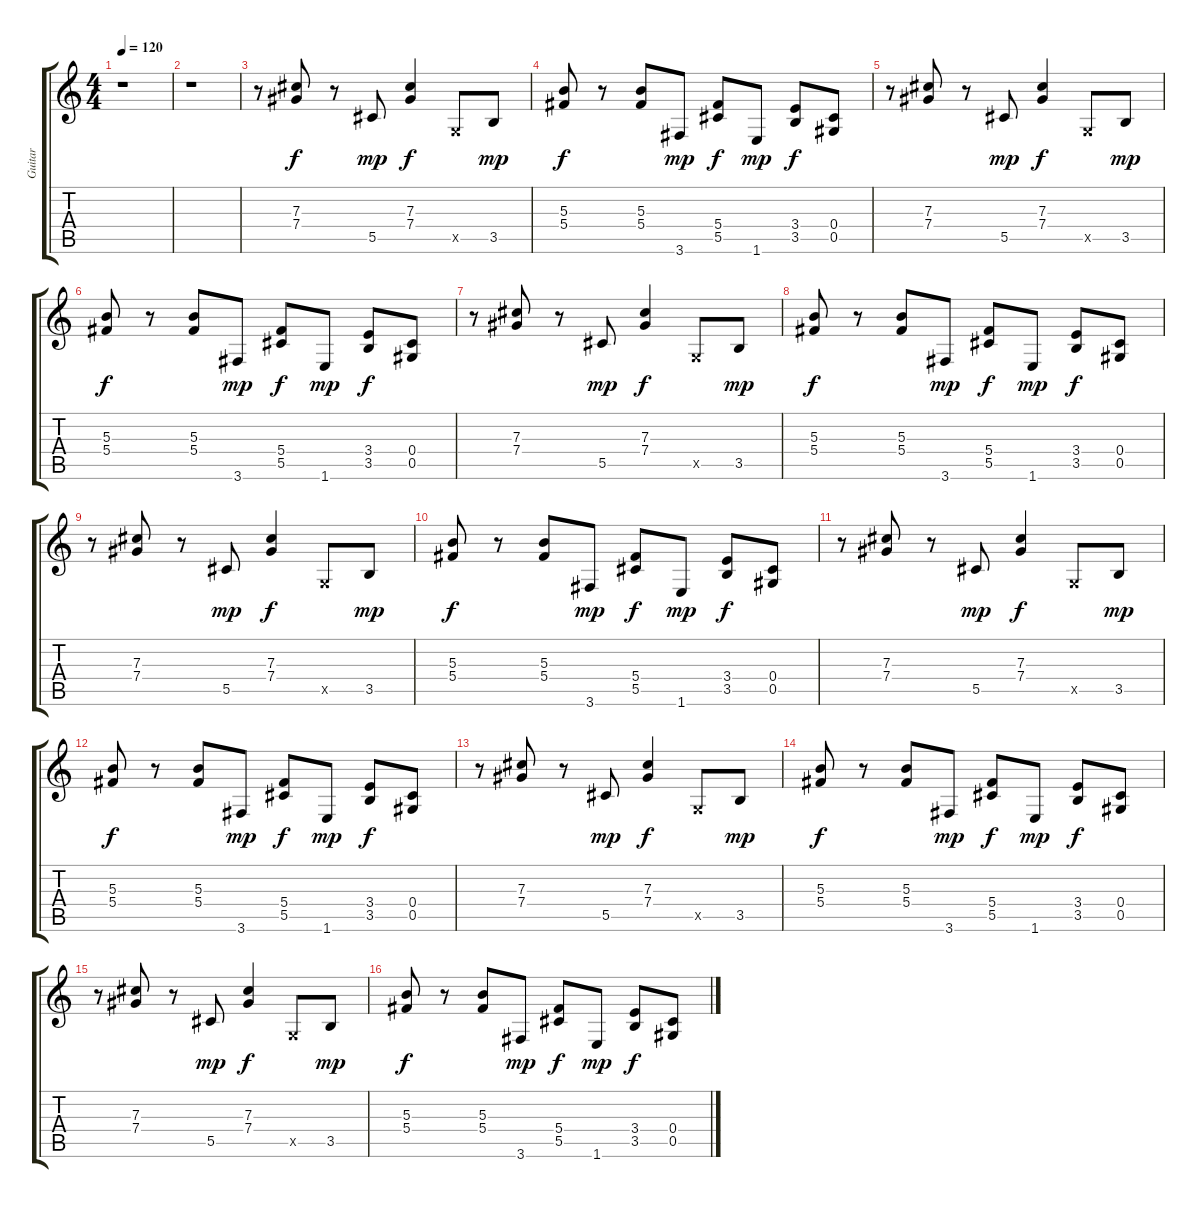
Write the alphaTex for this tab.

\track ("Guitar" "Guitar") {instrument overdrivenguitar}
\staff {score tabs}
\tuning (Eb4 Bb3 Gb3 Db3 Ab2 Eb2) {hide}
\ts (4 4)
\tempo 120
\clef g2
\ks c
r.1{dy f instrument overdrivenguitar} |
r.1 |
r.8 (7.3 7.4).8 r.8 5.5.8{dy mp} (7.3 7.4).4{dy f} -1.5{x}.8 3.5.8{dy mp} |
(5.3 5.4).8{dy f} r.8 (5.3 5.4).8 3.6.8{dy mp} (5.4 5.5).8{dy f} 1.6.8{dy mp} (3.4 3.5).8{dy f} (0.4 0.5).8 |
r.8 (7.3 7.4).8 r.8 5.5.8{dy mp} (7.3 7.4).4{dy f} -1.5{x}.8 3.5.8{dy mp} |
(5.3 5.4).8{dy f} r.8 (5.3 5.4).8 3.6.8{dy mp} (5.4 5.5).8{dy f} 1.6.8{dy mp} (3.4 3.5).8{dy f} (0.4 0.5).8 |
r.8 (7.3 7.4).8 r.8 5.5.8{dy mp} (7.3 7.4).4{dy f} -1.5{x}.8 3.5.8{dy mp} |
(5.3 5.4).8{dy f} r.8 (5.3 5.4).8 3.6.8{dy mp} (5.4 5.5).8{dy f} 1.6.8{dy mp} (3.4 3.5).8{dy f} (0.4 0.5).8 |
r.8 (7.3 7.4).8 r.8 5.5.8{dy mp} (7.3 7.4).4{dy f} -1.5{x}.8 3.5.8{dy mp} |
(5.3 5.4).8{dy f} r.8 (5.3 5.4).8 3.6.8{dy mp} (5.4 5.5).8{dy f} 1.6.8{dy mp} (3.4 3.5).8{dy f} (0.4 0.5).8 |
r.8 (7.3 7.4).8 r.8 5.5.8{dy mp} (7.3 7.4).4{dy f} -1.5{x}.8 3.5.8{dy mp} |
(5.3 5.4).8{dy f} r.8 (5.3 5.4).8 3.6.8{dy mp} (5.4 5.5).8{dy f} 1.6.8{dy mp} (3.4 3.5).8{dy f} (0.4 0.5).8 |
r.8 (7.3 7.4).8 r.8 5.5.8{dy mp} (7.3 7.4).4{dy f} -1.5{x}.8 3.5.8{dy mp} |
(5.3 5.4).8{dy f} r.8 (5.3 5.4).8 3.6.8{dy mp} (5.4 5.5).8{dy f} 1.6.8{dy mp} (3.4 3.5).8{dy f} (0.4 0.5).8 |
r.8 (7.3 7.4).8 r.8 5.5.8{dy mp} (7.3 7.4).4{dy f} -1.5{x}.8 3.5.8{dy mp} |
(5.3 5.4).8{dy f} r.8 (5.3 5.4).8 3.6.8{dy mp} (5.4 5.5).8{dy f} 1.6.8{dy mp} (3.4 3.5).8{dy f} (0.4 0.5).8
